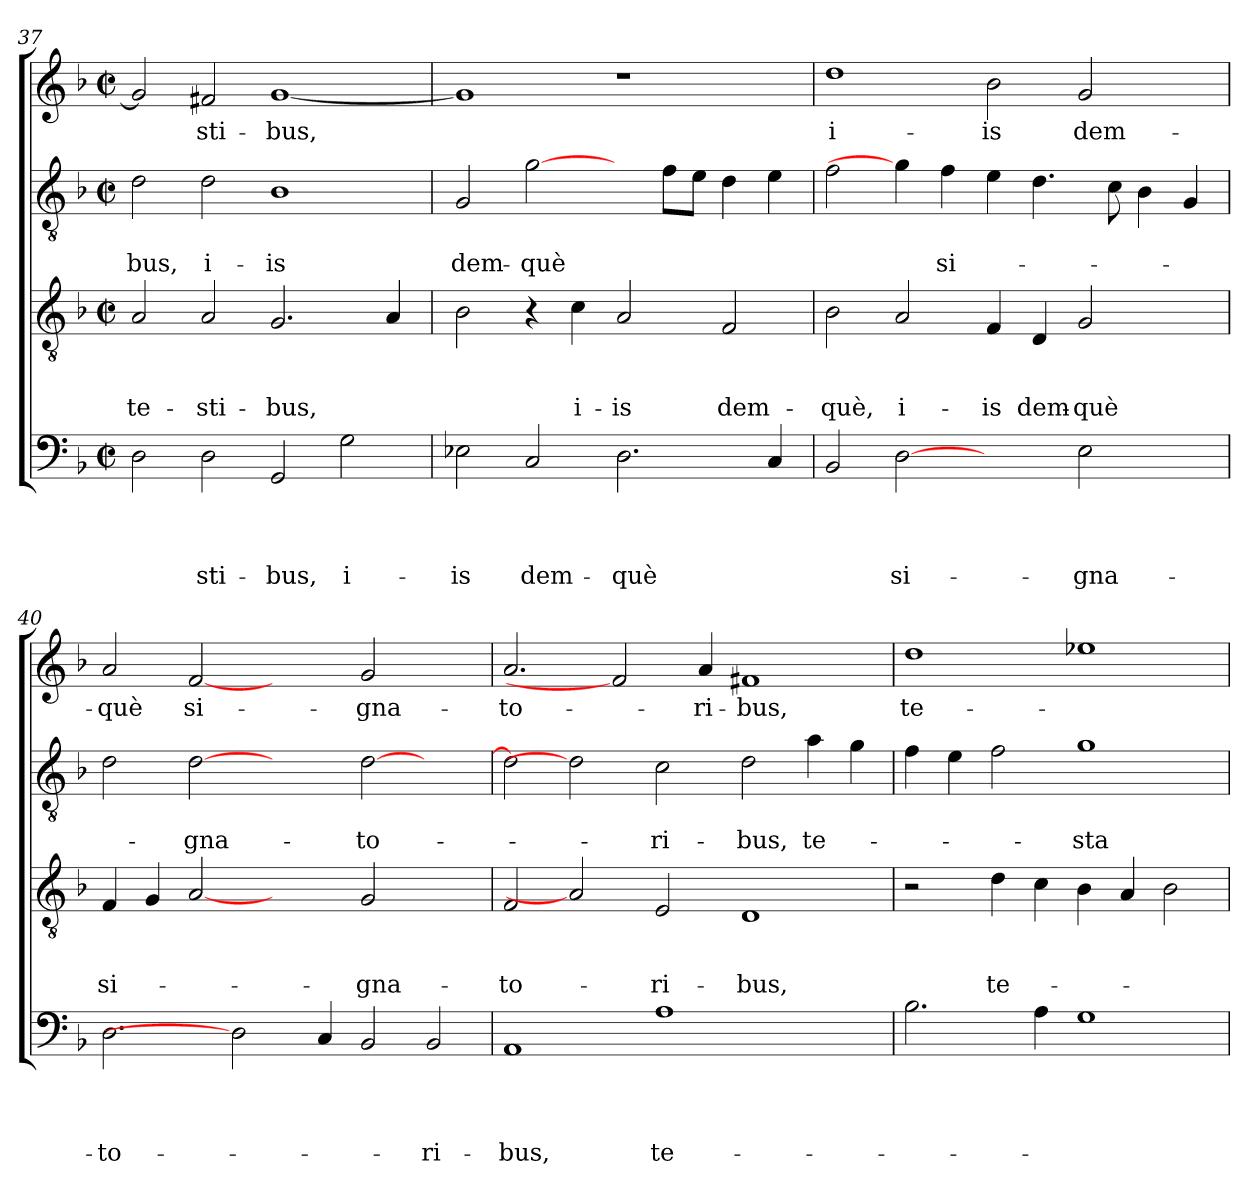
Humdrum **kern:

**kern	**text	**text	**text	**text	**kern	**text	**text	**text	**kern	**text	**text	**kern	**text
*part4	*part4	*part4	*part4	*part4	*part3	*part3	*part3	*part3	*part2	*part2	*part2	*part1	*part1
*staff4	*staff4	*staff4	*staff4	*staff4	*staff3	*staff3	*staff3	*staff3	*staff2	*staff2	*staff2	*staff1	*staff1
*clefF4	*	*	*	*	*clefGv2	*	*	*	*clefGv2	*	*	*clefG2	*
*k[b-]	*	*	*	*	*k[b-]	*	*	*	*k[b-]	*	*	*k[b-]	*
*F:	*	*	*	*	*F:	*	*	*	*F:	*	*	*F:	*
*M2/2	*	*	*	*	*M2/2	*	*	*	*M2/2	*	*	*M2/2	*
*met(c|)	*	*	*	*	*met(c|)	*	*	*	*met(c|)	*	*	*met(c|)	*
=37	=37	=37	=37	=37	=37	=37	=37	=37	=37	=37	=37	=37	=37
!	!	!	!	!	!	!	!	!LO:LY:b	!	!	!LO:LY:b	!	!
2D\	.	.	.	.	2A/	.	.	te-	2d\	.	-bus,	2g/]	.
!	!	!	!	!LO:LY:b	!	!	!	!LO:LY:b	!	!	!LO:LY:b	!	!LO:LY:b
2D\	.	.	.	-sti-	2A/	.	.	-sti-	2d\	.	i-	2f#X/	-sti-
!	!	!	!	!LO:LY:b	!	!	!	!LO:LY:b	!	!	!LO:LY:b	!	!LO:LY:b
2GG/	.	.	.	-bus,	2.G/	.	.	-bus,	1B-	.	-is	[1g	-bus,
!	!	!	!	!LO:LY:b	!	!	!	!	!	!	!	!	!
2G\	.	.	.	i-	.	.	.	.	.	.	.	.	.
.	.	.	.	.	4A/	.	.	.	.	.	.	.	.
!!LO:LB:g=z
=38	=38	=38	=38	=38	=38	=38	=38	=38	=38	=38	=38	=38	=38
!	!	!	!	!LO:LY:b	!	!	!	!	!	!	!LO:LY:b	!	!
2E-X\	.	.	.	-is	2B-\	.	.	.	2G/	.	dem-	1g]	.
!	!	!	!	!LO:LY:b	!	!	!	!	!	!	!LO:LY:b	!	!
2C/	.	.	.	dem-	4r	.	.	.	[2g\	.	-què	.	.
!	!	!	!	!	!	!	!	!LO:LY:b	!	!	!	!	!
.	.	.	.	.	4c\	.	.	i-	.	.	.	.	.
!	!	!	!	!LO:LY:b	!	!	!	!LO:LY:b	!	!	!	!	!
2.D\	.	.	.	-què	2A/	.	.	-is	4ryy	.	.	1r	.
.	.	.	.	.	.	.	.	.	8f\L	.	.	.	.
.	.	.	.	.	.	.	.	.	8e\J	.	.	.	.
!	!	!	!	!	!	!	!	!LO:LY:b	!	!	!	!	!
.	.	.	.	.	2F/	.	.	dem-	4d\	.	.	.	.
4C/	.	.	.	.	.	.	.	.	4e\	.	.	.	.
=39	=39	=39	=39	=39	=39	=39	=39	=39	=39	=39	=39	=39	=39
!	!	!	!	!	!	!	!	!LO:LY:b	!	!	!	!	!LO:LY:b
2BB-/	.	.	.	.	2B-\	.	.	-què,	2f\	.	.	1dd	i-
!	!	!	!	!LO:LY:b	!	!	!	!LO:LY:b	!	!	!	!	!
[2D	.	.	.	si-	2A/	.	.	i-	4g\]	.	.	.	.
!	!	!	!	!	!	!	!	!	!	!	!LO:LY:b	!	!
.	.	.	.	.	.	.	.	.	4f\	.	si-	.	.
!	!	!	!	!	!	!	!	!LO:LY:b	!	!	!	!	!LO:LY:b
2ryy	.	.	.	.	4F/	.	.	-is	4e\	.	.	2b-\	-is
!	!	!	!	!	!	!	!	!LO:LY:b	!	!	!	!	!
.	.	.	.	.	4D/	.	.	dem-	4.d\	.	.	.	.
!	!	!	!	!LO:LY:b	!	!	!	!LO:LY:b	!	!	!	!	!LO:LY:b
2E\	.	.	.	-gna-	2G/	.	.	-què	.	.	.	2g/	dem-
.	.	.	.	.	.	.	.	.	8c\	.	.	.	.
.	.	.	.	.	.	.	.	.	4B-\	.	.	.	.
4ryy	.	.	.	.	4ryy	.	.	.	4G/	.	.	4ryy	.
=40	=40	=40	=40	=40	=40	=40	=40	=40	=40	=40	=40	=40	=40
!	!	!	!	!LO:LY:b	!	!	!	!LO:LY:b	!	!	!	!	!LO:LY:b
2.D\	.	.	.	-to-	4F/	.	.	si-	2d\	.	.	2a/	-què
.	.	.	.	.	4G/	.	.	.	.	.	.	.	.
!	!	!	!	!	!	!	!	!	!	!	!LO:LY:b	!	!LO:LY:b
.	.	.	.	.	[2A	.	.	.	[2d	.	-gna-	[2f	si-
2D]	.	.	.	.	.	.	.	.	.	.	.	.	.
.	.	.	.	.	2ryy	.	.	.	2ryy	.	.	2ryy	.
4C/	.	.	.	.	.	.	.	.	.	.	.	.	.
!	!	!	!	!	!	!	!	!LO:LY:b	!	!	!LO:LY:b	!	!LO:LY:b
2BB-/	.	.	.	.	2G/	.	.	-gna-	[2d\	.	-to-	2g/	-gna-
!	!	!	!	!LO:LY:b	!	!	!	!	!	!	!	!	!
2BB-/	.	.	.	-ri-	2ryy	.	.	.	2ryy	.	.	2ryy	.
=41	=41	=41	=41	=41	=41	=41	=41	=41	=41	=41	=41	=41	=41
!	!	!	!	!LO:LY:b	!	!	!	!LO:LY:b	!	!	!	!	!LO:LY:b
1AA	.	.	.	-bus,	2F/	.	.	-to-	2d\]	.	.	2.a/	-to-
.	.	.	.	.	2A]	.	.	.	2d]	.	.	.	.
.	.	.	.	.	.	.	.	.	.	.	.	2f]	.
!	!	!	!	!LO:LY:b	!	!	!	!LO:LY:b	!	!	!LO:LY:b	!	!
1A	.	.	.	te-	2E/	.	.	-ri-	2c\	.	-ri-	.	.
!	!	!	!	!	!	!	!	!	!	!	!	!	!LO:LY:b
.	.	.	.	.	.	.	.	.	.	.	.	4a/	-ri-
!	!	!	!	!	!	!	!	!LO:LY:b	!	!	!LO:LY:b	!	!LO:LY:b
.	.	.	.	.	1D	.	.	-bus,	2d\	.	-bus,	1f#X	-bus,
!	!	!	!	!	!	!	!	!	!	!	!LO:LY:b	!	!
2ryy	.	.	.	.	.	.	.	.	4a\	.	te-	.	.
.	.	.	.	.	.	.	.	.	4g\	.	.	.	.
=42	=42	=42	=42	=42	=42	=42	=42	=42	=42	=42	=42	=42	=42
!	!	!	!	!	!	!	!	!	!	!	!	!	!LO:LY:b
2.B-\	.	.	.	.	2r	.	.	.	4f\	.	.	1dd	te-
.	.	.	.	.	.	.	.	.	4e\	.	.	.	.
!	!	!	!	!	!	!	!	!LO:LY:b	!	!	!	!	!
.	.	.	.	.	4d\	.	.	te-	2f\	.	.	.	.
4A\	.	.	.	.	4c\	.	.	.	.	.	.	.	.
!	!	!	!	!	!	!	!	!	!	!	!LO:LY:b	!	!
1G	.	.	.	.	4B-\	.	.	.	1g	.	-sta-	1ee-X	.
.	.	.	.	.	4A/	.	.	.	.	.	.	.	.
.	.	.	.	.	2B-\	.	.	.	.	.	.	.	.
=	=	=	=	=	=	=	=	=	=	=	=	=	=
*-	*-	*-	*-	*-	*-	*-	*-	*-	*-	*-	*-	*-	*-
